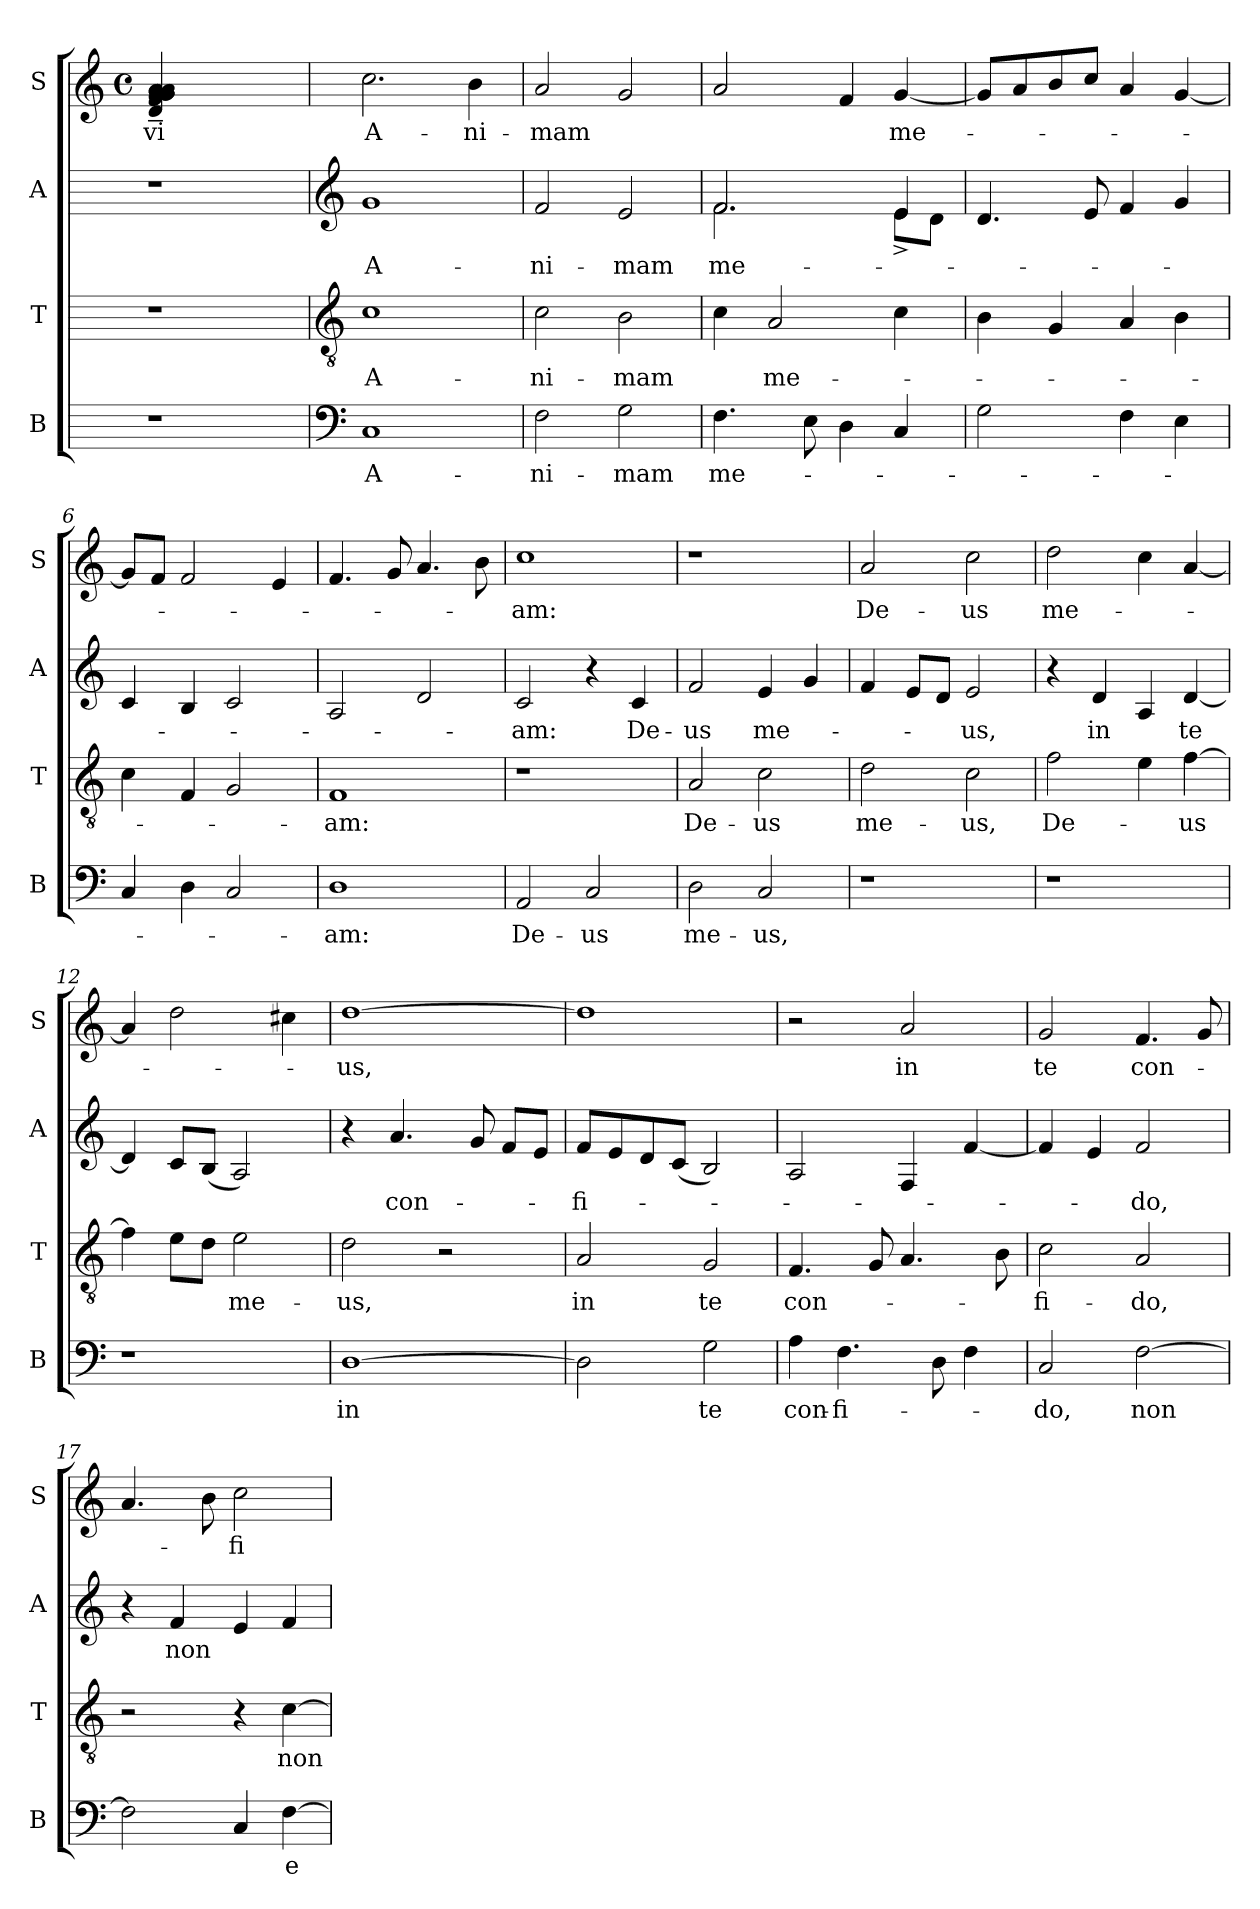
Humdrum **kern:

**kern	**text	**kern	**text	**kern	**text	**kern	**text
*part4	*part4	*part3	*part3	*part2	*part2	*part1	*part1
*staff4	*staff4	*staff3	*staff3	*staff2	*staff2	*staff1	*staff1
*I"B	*	*I"T	*	*I"A	*	*I"S	*
*I'B	*	*I'T	*	*I'A	*	*I'S	*
!!LO:PB:g=z
*stria5	*	*stria5	*	*stria5	*	*stria5	*
*	*	*	*	*	*	*clefG2	*
*	*	*	*	*	*	*M4/4	*
*	*	*	*	*	*	*met(c)	*
=1	=1	=1	=1	=1	=1	=1	=1
!	!	!	!	!	!	!	!LO:LY:b:cj
1r	.	1r	.	1r	.	(>(<4g/~< 4d/~< 4f/~< 4g/~< 4a/~< 4a/~< 4a/~< 4g/~<	-vi
.	.	.	.	.	.	2.ryy	.
!!LO:LB:g=z
=2	=2	=2	=2	=2	=2	=2	=2
*clefF4	*	*clefGv2	*	*clefG2	*	*	*
!	!LO:LY:b:cj	!	!LO:LY:b:cj	!	!LO:LY:b:cj	!	!LO:LY:b:cj
1C	A-	1c	A-	1g	A-	2.cc\	A-
!	!	!	!	!	!	!	!LO:LY:b:cj
.	.	.	.	.	.	4b\	-ni-
=3	=3	=3	=3	=3	=3	=3	=3
!	!LO:LY:b:cj	!	!LO:LY:b:cj	!	!LO:LY:b:cj	!	!LO:LY:b
2F\	-ni-	2c\	-ni-	2f/	-ni-	2a/	-mam
!	!LO:LY:b:cj	!	!LO:LY:b	!	!LO:LY:b:cj	!	!
2G\	-mam	2B\	-mam	2e/	-mam	2g/	.
=4	=4	=4	=4	=4	=4	=4	=4
!	!LO:LY:b:cj	!	!	!	!LO:LY:b:cj	!	!
*	*	*	*	*^	*	*	*
4.F\	me-	4c\	.	2.f/	2.f\	me-	2a/	.
!	!	!	!LO:LY:b:cj	!	!	!	!	!
.	.	2A/	me-	.	.	.	.	.
8E\	.	.	.	.	.	.	.	.
4D\	.	.	.	.	.	.	4f/	.
!	!	!	!	!	!	!	!	!LO:LY:b:cj
4C/	.	4c\	.	4e/	8e^<\L	.	[<4g/	me-
.	.	.	.	.	8d\J	.	.	.
*	*	*	*	*v	*v	*	*	*
=5	=5	=5	=5	=5	=5	=5	=5
2G\	.	4B\	.	4.d/	.	8g/L]	.
.	.	.	.	.	.	8a/	.
.	.	4G/	.	.	.	8b/	.
.	.	.	.	8e/	.	8cc/J	.
4F\	.	4A/	.	4f/	.	4a/	.
4E\	.	4B\	.	4g/	.	[<4g/	.
=6	=6	=6	=6	=6	=6	=6	=6
4C/	.	4c\	.	4c/	.	8g/L]	.
.	.	.	.	.	.	8f/J	.
4D\	.	4F/	.	4B/	.	2f/	.
2C/	.	2G/	.	2c/	.	.	.
.	.	.	.	.	.	4e/	.
=7	=7	=7	=7	=7	=7	=7	=7
!	!LO:LY:b:cj	!	!LO:LY:b:cj	!	!	!	!
1D	-am:	1F	-am:	2A/	.	4.f/	.
.	.	.	.	.	.	8g/	.
.	.	.	.	2d/	.	4.a/	.
.	.	.	.	.	.	8b\	.
=8	=8	=8	=8	=8	=8	=8	=8
!	!LO:LY:b:cj	!	!	!	!LO:LY:b:cj	!	!LO:LY:b:cj
2AA/	De-	1r	.	2c/	-am:	1cc	-am:
!	!LO:LY:b:cj	!	!	!	!	!	!
2C/	-us	.	.	4r	.	.	.
!	!	!	!	!	!LO:LY:b:cj	!	!
.	.	.	.	4c/	De-	.	.
!!LO:LB:g=z
=9	=9	=9	=9	=9	=9	=9	=9
!	!LO:LY:b:cj	!	!LO:LY:b:cj	!	!LO:LY:b:cj	!	!
2D\	me-	2A/	De-	2f/	-us	1r	.
!	!LO:LY:b:cj	!	!LO:LY:b:cj	!	!LO:LY:b:cj	!	!
2C/	-us,	2c\	-us	4e/	me-	.	.
.	.	.	.	4g/	.	.	.
=10	=10	=10	=10	=10	=10	=10	=10
!	!	!	!LO:LY:b:cj	!	!	!	!LO:LY:b:cj
1r	.	2d\	me-	4f/	.	2a/	De-
.	.	.	.	8e/L	.	.	.
.	.	.	.	8d/J	.	.	.
!	!	!	!LO:LY:b:cj	!	!LO:LY:b:cj	!	!LO:LY:b:cj
.	.	2c\	-us,	2e/	-us,	2cc\	-us
=11	=11	=11	=11	=11	=11	=11	=11
!	!	!	!LO:LY:b:cj	!	!	!	!LO:LY:b:cj
1r	.	2f\	De-	4r	.	2dd\	me-
!	!	!	!	!	!LO:LY:b:cj	!	!
.	.	.	.	4d/	in	.	.
.	.	4e\	.	4A/	.	4cc\	.
!	!	!	!LO:LY:b:cj	!	!LO:LY:b:cj	!	!
.	.	[>4f\	-us	[<4d/	te	[<4a/	.
=12	=12	=12	=12	=12	=12	=12	=12
1r	.	4f\]	.	4d/]	.	4a/]	.
.	.	8e\L	.	8c/L	.	2dd\	.
.	.	8d\J	.	(>8B/J	.	.	.
!	!	!	!LO:LY:b:cj	!	!	!	!
.	.	2e\	me-	2A/)	.	.	.
.	.	.	.	.	.	4cc#X\	.
=13	=13	=13	=13	=13	=13	=13	=13
!	!LO:LY:b:cj	!	!LO:LY:b:cj	!	!	!	!LO:LY:b:cj
[>1D	in	2d\	-us,	4r	.	[>1dd	-us,
!	!	!	!	!	!LO:LY:b:cj	!	!
.	.	.	.	4.a/	con-	.	.
.	.	2r	.	.	.	.	.
.	.	.	.	8g/	.	.	.
.	.	.	.	8f/L	.	.	.
.	.	.	.	8e/J	.	.	.
=14	=14	=14	=14	=14	=14	=14	=14
!	!	!	!LO:LY:b:cj	!	!LO:LY:b:cj	!	!
2D\]	.	2A/	in	8f/L	-fi-	1dd]	.
.	.	.	.	8e/	.	.	.
.	.	.	.	8d/	.	.	.
.	.	.	.	(>8c/J	.	.	.
!	!LO:LY:b:cj	!	!LO:LY:b:cj	!	!	!	!
2G\	te	2G/	te	2B/)	.	.	.
=15	=15	=15	=15	=15	=15	=15	=15
!	!LO:LY:b:cj	!	!LO:LY:b:cj	!	!	!	!
4A\	con-	4.F/	con-	2A/	.	2r	.
!	!LO:LY:b:rj	!	!	!	!	!	!
4.F\	-fi-	.	.	.	.	.	.
.	.	8G/	.	.	.	.	.
!	!	!	!	!	!	!	!LO:LY:b:cj
.	.	4.A/	.	4F/	.	2a/	in
8D\	.	.	.	.	.	.	.
4F\	.	.	.	[<4f/	.	.	.
.	.	8B\	.	.	.	.	.
=16	=16	=16	=16	=16	=16	=16	=16
!	!LO:LY:b:cj	!	!LO:LY:b:cj	!	!	!	!LO:LY:b:cj
2C/	-do,	2c\	-fi-	4f/]	.	2g/	te
.	.	.	.	4e/	.	.	.
!	!LO:LY:b	!	!LO:LY:b:cj	!	!LO:LY:b:cj	!	!LO:LY:b:cj
[<2F\	non	2A/	-do,	2f/	-do,	4.f/	con-
.	.	.	.	.	.	8g/	.
!!LO:PB:g=z
=17	=17	=17	=17	=17	=17	=17	=17
2F\]	.	2r	.	4r	.	4.a/	.
!	!	!	!	!	!LO:LY:b	!	!
.	.	.	.	4f/	non	.	.
.	.	.	.	.	.	8b\	.
!	!	!	!	!	!	!	!LO:LY:b:cj
4C/	.	4r	.	4e/	.	2cc\	-fi-
!	!LO:LY:b:cj	!	!LO:LY:b	!	!	!	!
[>4F\	e-	[>4c\	non	4f/	.	.	.
=	=	=	=	=	=	=	=
*-	*-	*-	*-	*-	*-	*-	*-
